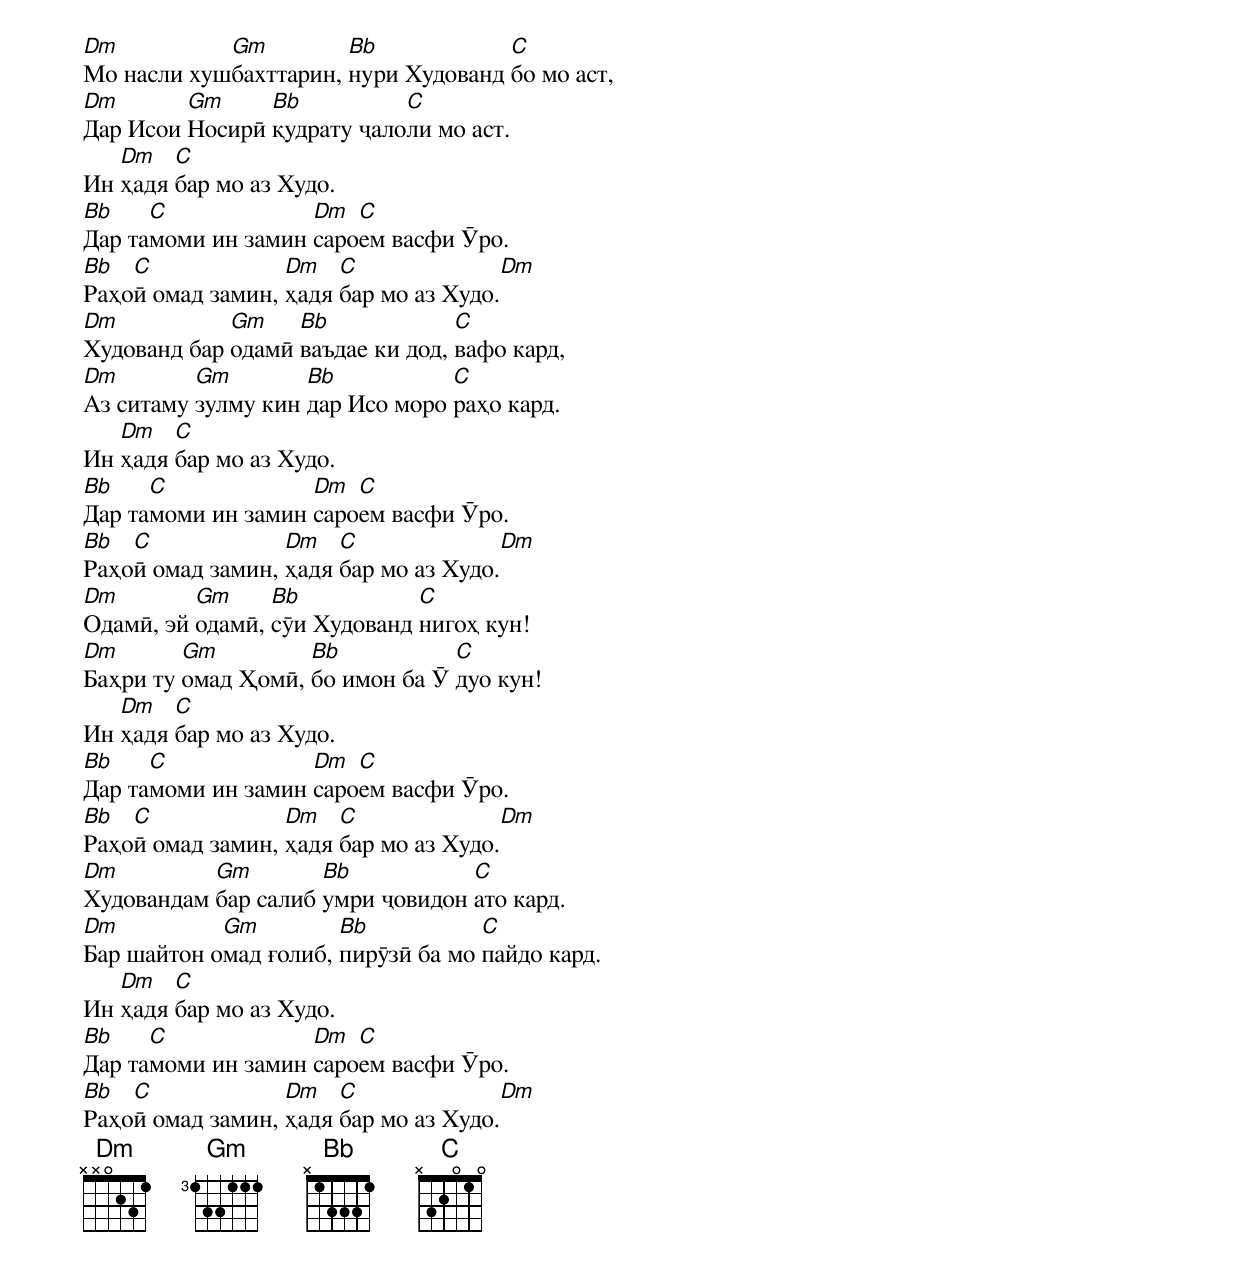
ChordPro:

[Dm]Mo насли хуш[Gm]бахттарин, [Bb]нури Худованд [C]бо мо аст,
[Dm]Дар Исои [Gm]Носирӣ [Bb]қудрату ҷало[C]ли мо аст.
Ин [Dm]ҳадя [C]бар мо аз Худо.
[Bb]Дар та[C]моми ин замин [Dm]саро[C]ем васфи Ӯро.
[Bb]Раҳо[C]ӣ омад замин, [Dm]ҳадя [C]бар мо аз Худо.[Dm]
[Dm]Худованд бар [Gm]одамӣ [Bb]ваъдае ки дод, [C]вафо кард,
[Dm]Аз ситаму [Gm]зулму кин [Bb]дар Исо моро [C]раҳо кард.
Ин [Dm]ҳадя [C]бар мо аз Худо.
[Bb]Дар та[C]моми ин замин [Dm]саро[C]ем васфи Ӯро.
[Bb]Раҳо[C]ӣ омад замин, [Dm]ҳадя [C]бар мо аз Худо.[Dm]
[Dm]Одамӣ, эй [Gm]одамӣ, [Bb]сӯи Худованд [C]нигоҳ кун!
[Dm]Баҳри ту [Gm]омад Ҳомӣ, [Bb]бо имон ба Ӯ [C]дуо кун!
Ин [Dm]ҳадя [C]бар мо аз Худо.
[Bb]Дар та[C]моми ин замин [Dm]саро[C]ем васфи Ӯро.
[Bb]Раҳо[C]ӣ омад замин, [Dm]ҳадя [C]бар мо аз Худо.[Dm]
[Dm]Худовандам [Gm]бар салиб [Bb]умри ҷовидон [C]ато кард.
[Dm]Бар шайтон о[Gm]мад ғолиб, [Bb]пирӯзӣ ба мо [C]пайдо кард.
Ин [Dm]ҳадя [C]бар мо аз Худо.
[Bb]Дар та[C]моми ин замин [Dm]саро[C]ем васфи Ӯро.
[Bb]Раҳо[C]ӣ омад замин, [Dm]ҳадя [C]бар мо аз Худо.[Dm]
